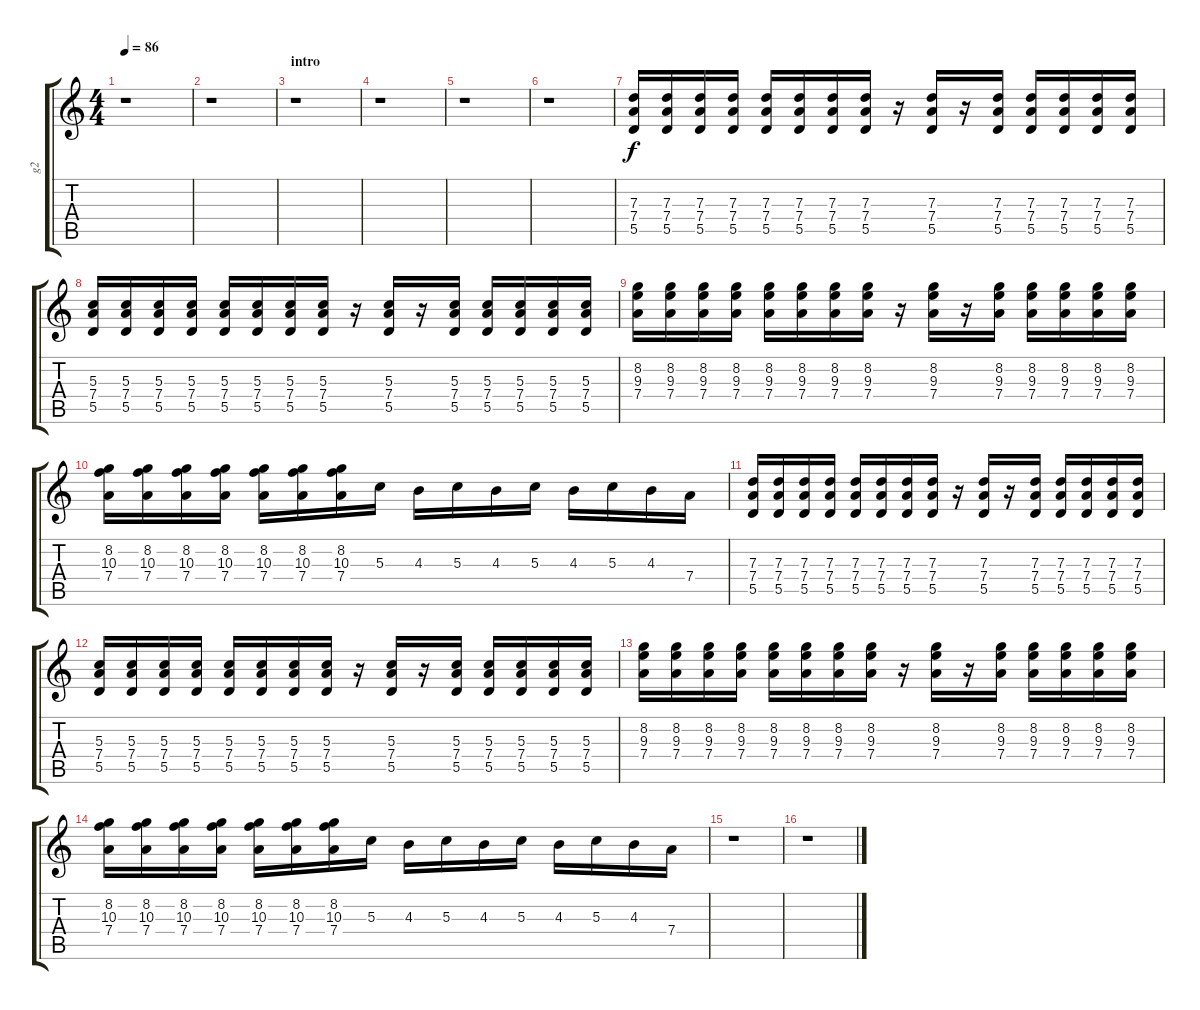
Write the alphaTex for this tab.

\track ("g2" "g2") {instrument distortionguitar}
\staff {score tabs}
\tuning (E4 B3 G3 D3 A2 E2) {hide}
\ts (4 4)
\tempo 86
\clef g2
\ks c
r.1{dy f instrument distortionguitar} |
r.1 |
\section ("" "intro")
r.1 |
r.1 |
r.1 |
r.1 |
(7.3 7.4 5.5).16 (7.3 7.4 5.5).16 (7.3 7.4 5.5).16 (7.3 7.4 5.5).16 (7.3 7.4 5.5).16 (7.3 7.4 5.5).16 (7.3 7.4 5.5).16 (7.3 7.4 5.5).16 r.16 (7.3 7.4 5.5).16 r.16 (7.3 7.4 5.5).16 (7.3 7.4 5.5).16 (7.3 7.4 5.5).16 (7.3 7.4 5.5).16 (7.3 7.4 5.5).16 |
(5.3 7.4 5.5).16 (5.3 7.4 5.5).16 (5.3 7.4 5.5).16 (5.3 7.4 5.5).16 (5.3 7.4 5.5).16 (5.3 7.4 5.5).16 (5.3 7.4 5.5).16 (5.3 7.4 5.5).16 r.16 (5.3 7.4 5.5).16 r.16 (5.3 7.4 5.5).16 (5.3 7.4 5.5).16 (5.3 7.4 5.5).16 (5.3 7.4 5.5).16 (5.3 7.4 5.5).16 |
(8.2 9.3 7.4).16 (8.2 9.3 7.4).16 (8.2 9.3 7.4).16 (8.2 9.3 7.4).16 (8.2 9.3 7.4).16 (8.2 9.3 7.4).16 (8.2 9.3 7.4).16 (8.2 9.3 7.4).16 r.16 (8.2 9.3 7.4).16 r.16 (8.2 9.3 7.4).16 (8.2 9.3 7.4).16 (8.2 9.3 7.4).16 (8.2 9.3 7.4).16 (8.2 9.3 7.4).16 |
(8.2 10.3 7.4).16 (8.2 10.3 7.4).16 (8.2 10.3 7.4).16 (8.2 10.3 7.4).16 (8.2 10.3 7.4).16 (8.2 10.3 7.4).16 (8.2 10.3 7.4).16 5.3.16 4.3.16 5.3.16 4.3.16 5.3.16 4.3.16 5.3.16 4.3.16 7.4.16 |
(7.3 7.4 5.5).16 (7.3 7.4 5.5).16 (7.3 7.4 5.5).16 (7.3 7.4 5.5).16 (7.3 7.4 5.5).16 (7.3 7.4 5.5).16 (7.3 7.4 5.5).16 (7.3 7.4 5.5).16 r.16 (7.3 7.4 5.5).16 r.16 (7.3 7.4 5.5).16 (7.3 7.4 5.5).16 (7.3 7.4 5.5).16 (7.3 7.4 5.5).16 (7.3 7.4 5.5).16 |
(5.3 7.4 5.5).16 (5.3 7.4 5.5).16 (5.3 7.4 5.5).16 (5.3 7.4 5.5).16 (5.3 7.4 5.5).16 (5.3 7.4 5.5).16 (5.3 7.4 5.5).16 (5.3 7.4 5.5).16 r.16 (5.3 7.4 5.5).16 r.16 (5.3 7.4 5.5).16 (5.3 7.4 5.5).16 (5.3 7.4 5.5).16 (5.3 7.4 5.5).16 (5.3 7.4 5.5).16 |
(8.2 9.3 7.4).16 (8.2 9.3 7.4).16 (8.2 9.3 7.4).16 (8.2 9.3 7.4).16 (8.2 9.3 7.4).16 (8.2 9.3 7.4).16 (8.2 9.3 7.4).16 (8.2 9.3 7.4).16 r.16 (8.2 9.3 7.4).16 r.16 (8.2 9.3 7.4).16 (8.2 9.3 7.4).16 (8.2 9.3 7.4).16 (8.2 9.3 7.4).16 (8.2 9.3 7.4).16 |
(8.2 10.3 7.4).16 (8.2 10.3 7.4).16 (8.2 10.3 7.4).16 (8.2 10.3 7.4).16 (8.2 10.3 7.4).16 (8.2 10.3 7.4).16 (8.2 10.3 7.4).16 5.3.16 4.3.16 5.3.16 4.3.16 5.3.16 4.3.16 5.3.16 4.3.16 7.4.16 |
r.1 |
r.1
